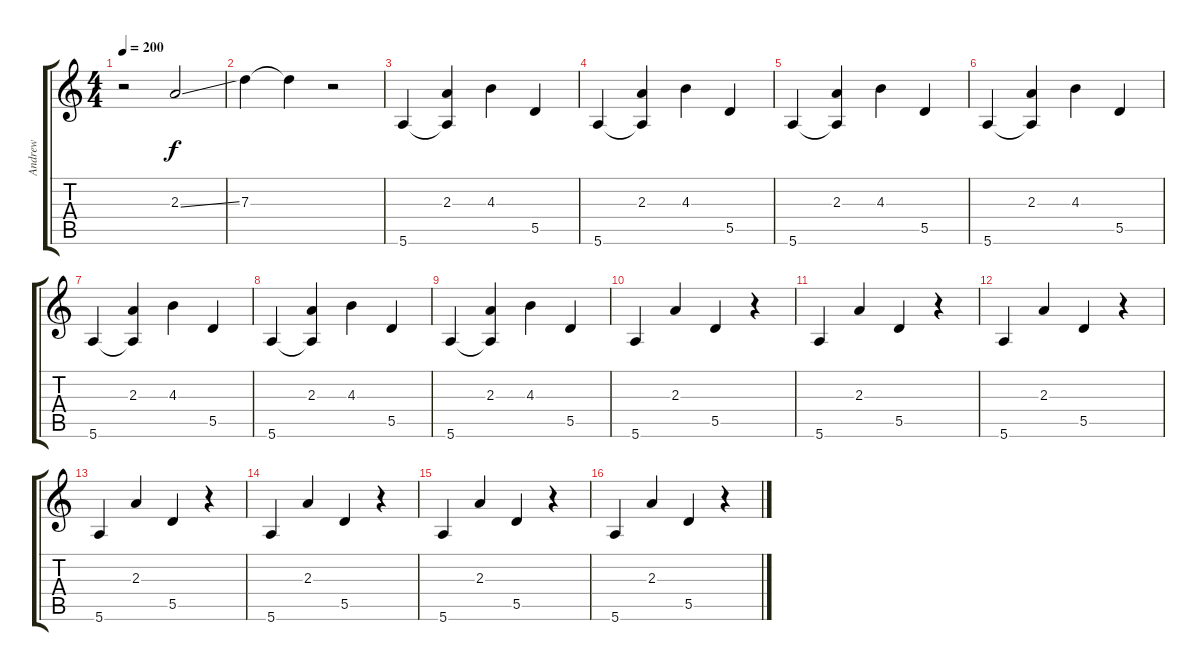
\track ("Andrew" "Andrew") {instrument electricbassfinger}
\staff {score tabs}
\tuning (E4 B3 G3 D3 A2 E2) {hide}
\ts (4 4)
\tempo 200
\clef g2
\ks c
r.2{dy f instrument electricbassfinger} 2.3{ss}.2 |
7.3.4 7.3{t}.4 r.2 |
5.6.4 (2.3 5.6{t}).4 4.3.4 5.5.4 |
5.6.4 (2.3 5.6{t}).4 4.3.4 5.5.4 |
5.6.4 (2.3 5.6{t}).4 4.3.4 5.5.4 |
5.6.4 (2.3 5.6{t}).4 4.3.4 5.5.4 |
5.6.4 (2.3 5.6{t}).4 4.3.4 5.5.4 |
5.6.4 (2.3 5.6{t}).4 4.3.4 5.5.4 |
5.6.4 (2.3 5.6{t}).4 4.3.4 5.5.4 |
5.6.4 2.3.4 5.5.4 r.4 |
5.6.4 2.3.4 5.5.4 r.4 |
5.6.4 2.3.4 5.5.4 r.4 |
5.6.4 2.3.4 5.5.4 r.4 |
5.6.4 2.3.4 5.5.4 r.4 |
5.6.4 2.3.4 5.5.4 r.4 |
5.6.4 2.3.4 5.5.4 r.4
